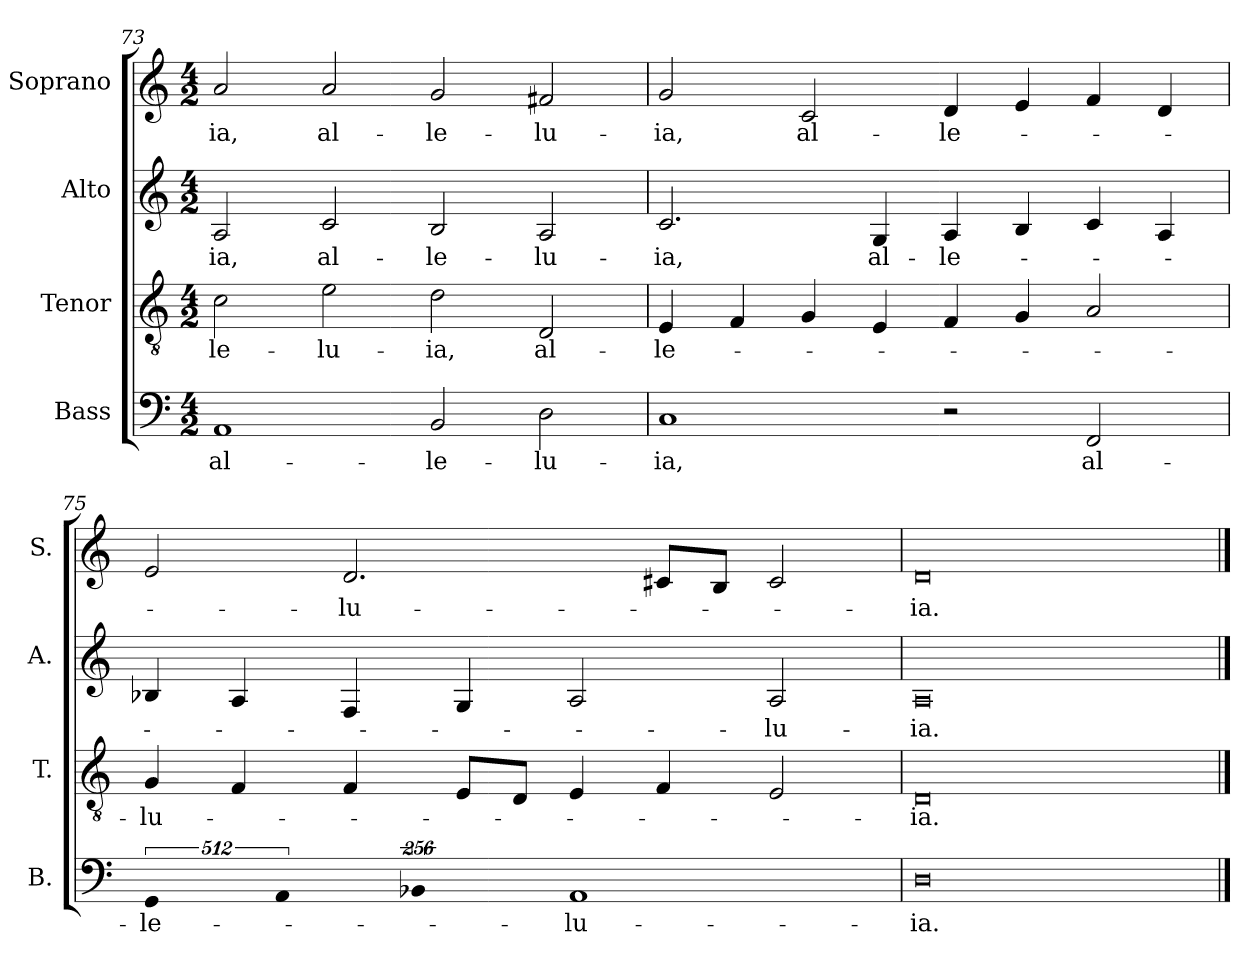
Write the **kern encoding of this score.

**kern	**text	**kern	**text	**kern	**text	**kern	**text
*part4	*part4	*part3	*part3	*part2	*part2	*part1	*part1
*staff4	*staff4	*staff3	*staff3	*staff2	*staff2	*staff1	*staff1
*I"Bass	*	*I"Tenor	*	*I"Alto	*	*I"Soprano	*
*I'B.	*	*I'T.	*	*I'A.	*	*I'S.	*
!!LO:LB:g=z
*clefF4	*	*clefGv2	*	*clefG2	*	*clefG2	*
*	*	*ITrd7c12	*	*	*	*	*
*k[]	*	*k[]	*	*k[]	*	*k[]	*
*C:	*	*C:	*	*C:	*	*C:	*
*M4/2	*	*M4/2	*	*M4/2	*	*M4/2	*
=73	=73	=73	=73	=73	=73	=73	=73
!	!LO:LY:b:color=#000000	!	!	!	!	!	!
!	!	!	!LO:LY:b:color=#000000	!	!	!	!
!	!	!	!	!	!LO:LY:b:color=#000000	!	!
!	!	!	!	!	!	!	!LO:LY:b:color=#000000
1AAi	al-	2Ci\	-le-	2Ai/	-ia,	2ai/	-ia,
!	!	!	!LO:LY:b:color=#000000	!	!	!	!
!	!	!	!	!	!LO:LY:b:color=#000000	!	!
!	!	!	!	!	!	!	!LO:LY:b:color=#000000
.	.	2Ei\	-lu-	2ci/	al-	2ai/	al-
!	!LO:LY:b:color=#000000	!	!	!	!	!	!
!	!	!	!LO:LY:b:color=#000000	!	!	!	!
!	!	!	!	!	!LO:LY:b:color=#000000	!	!
!	!	!	!	!	!	!	!LO:LY:b:color=#000000
2BBi/	-le-	2Di\	-ia,	2Bi/	-le-	2gi/	-le-
!	!LO:LY:b:color=#000000	!	!	!	!	!	!
!	!	!	!LO:LY:b:color=#000000	!	!	!	!
!	!	!	!	!	!LO:LY:b:color=#000000	!	!
!	!	!	!	!	!	!	!LO:LY:b:color=#000000
2Di\	-lu-	2DDi/	al-	2Ai/	-lu-	2f#Xi/	-lu-
=74	=74	=74	=74	=74	=74	=74	=74
!	!LO:LY:b:color=#000000	!	!	!	!	!	!
!	!	!	!LO:LY:b:color=#000000	!	!	!	!
!	!	!	!	!	!LO:LY:b:color=#000000	!	!
!	!	!	!	!	!	!	!LO:LY:b:color=#000000
1Ci	-ia,	4EEi/	-le-	2.ci/	-ia,	2gi/	-ia,
.	.	4FFi/	.	.	.	.	.
!	!	!	!	!	!	!	!LO:LY:b:color=#000000
.	.	4GGi/	.	.	.	2ci/	al-
!	!	!	!	!	!LO:LY:b:color=#000000	!	!
.	.	4EEi/	.	4Gi/	al-	.	.
!	!	!	!	!	!LO:LY:b:color=#000000	!	!
!	!	!	!	!	!	!	!LO:LY:b:color=#000000
2r	.	4FFi/	.	4Ai/	-le-	4di/	-le-
.	.	4GGi/	.	4Bi/	.	4ei/	.
!	!LO:LY:b:color=#000000	!	!	!	!	!	!
2FFi/	al-	2AAi/	.	4ci/	.	4fi/	.
.	.	.	.	4Ai/	.	4di/	.
=75	=75	=75	=75	=75	=75	=75	=75
!LO:N:vis=2	!	!	!	!	!	!	!
!	!LO:LY:b:color=#000000	!	!	!	!	!	!
!	!	!	!LO:LY:b:color=#000000	!	!	!	!
1024%341GGi/	-le-	4GGi/	-lu-	4B-Xi/	.	2ei/	.
.	.	4FFi/	.	4Ai/	.	.	.
!LO:N:vis=2	!	!	!	!	!	!	!
1024%341AAi/	.	.	.	.	.	.	.
!	!	!	!	!	!	!	!LO:LY:b:color=#000000
.	.	4FFi/	.	4Fi/	.	2.di/	-lu-
!LO:N:vis=2	!	!	!	!	!	!	!
512%171BB-Xi/	.	.	.	.	.	.	.
.	.	8EEi/L	.	4Gi/	.	.	.
.	.	8DDi/J	.	.	.	.	.
!	!LO:LY:b:color=#000000	!	!	!	!	!	!
1AAi	-lu-	4EEi/	.	2Ai/	.	.	.
.	.	4FFi/	.	.	.	8c#Xi/L	.
.	.	.	.	.	.	8Bi/J	.
!	!	!	!	!	!LO:LY:b:color=#000000	!	!
.	.	2EEi/	.	2Ai/	-lu-	2c#i/	.
=76	=76	=76	=76	=76	=76	=76	=76
!	!LO:LY:b:color=#000000	!	!	!	!	!	!
!	!	!	!LO:LY:b:color=#000000	!	!	!	!
!	!	!	!	!	!LO:LY:b:color=#000000	!	!
!	!	!	!	!	!	!	!LO:LY:b:color=#000000
0Di	-ia.	0DDi	-ia.	0Ai	-ia.	0di	-ia.
==	==	==	==	==	==	==	==
*-	*-	*-	*-	*-	*-	*-	*-
